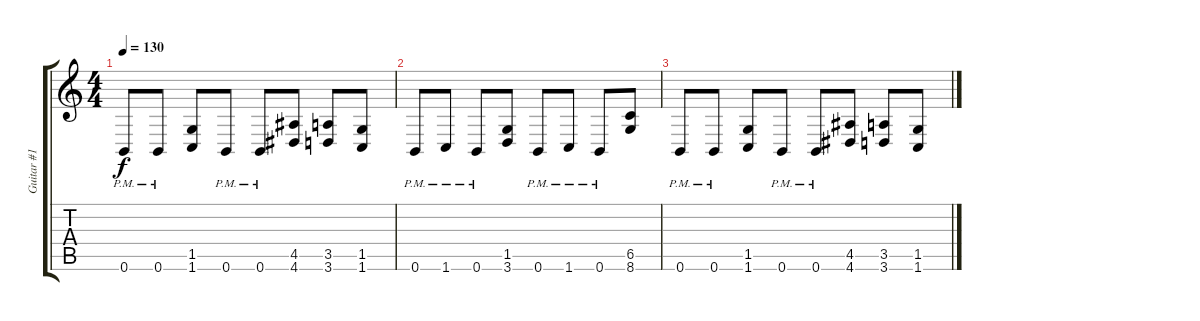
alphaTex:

\track ("Guitar #1" "Guitar #1") {instrument distortionguitar}
\staff {score tabs}
\tuning (Db4 Ab3 E3 B2 Gb2 B1) {hide}
\ts (4 4)
\tempo 130
\clef g2
\ks c
0.6{pm}.8{dy f} 0.6{pm}.8 (1.5 1.6).8 0.6{pm}.8 0.6{pm}.8 (4.5 4.6).8 (3.5 3.6).8 (1.5 1.6).8 |
0.6{pm}.8 1.6{pm}.8 0.6{pm}.8 (1.5 3.6).8 0.6{pm}.8 1.6{pm}.8 0.6{pm}.8 (6.5 8.6).8 |
0.6{pm}.8 0.6{pm}.8 (1.5 1.6).8 0.6{pm}.8 0.6{pm}.8 (4.5 4.6).8 (3.5 3.6).8 (1.5 1.6).8
